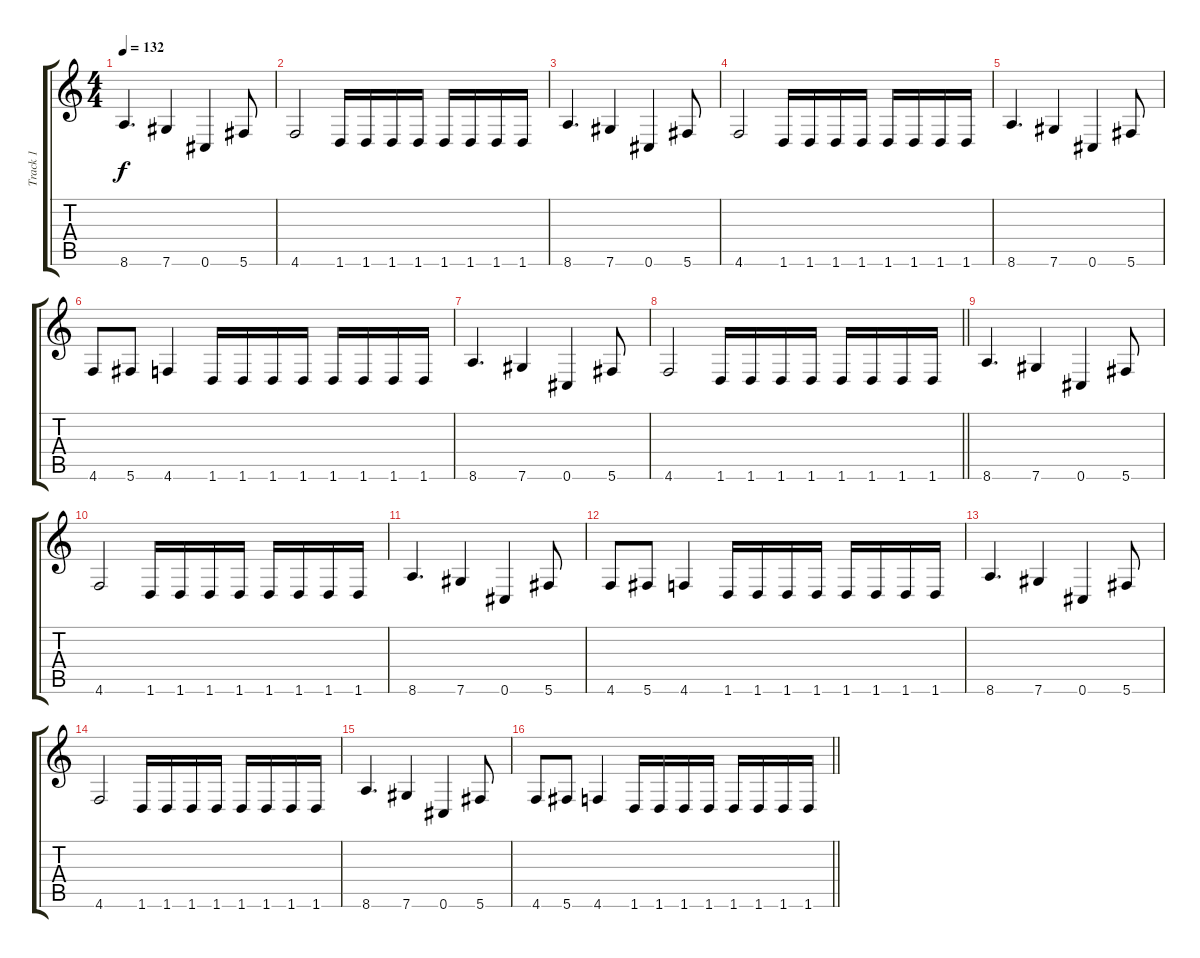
\track ("Track 1" "Track 1") {instrument distortionguitar}
\staff {score tabs}
\tuning (Db4 Ab3 E3 B2 Gb2 Db2) {hide}
\ts (4 4)
\tempo 132
\clef g2
\ks c
8.6.4{d dy f} 7.6.4 0.6.4 5.6.8 |
4.6.2 1.6.16 1.6.16 1.6.16 1.6.16 1.6.16 1.6.16 1.6.16 1.6.16 |
8.6.4{d} 7.6.4 0.6.4 5.6.8 |
4.6.2 1.6.16 1.6.16 1.6.16 1.6.16 1.6.16 1.6.16 1.6.16 1.6.16 |
8.6.4{d} 7.6.4 0.6.4 5.6.8 |
4.6.8 5.6.8 4.6.4 1.6.16 1.6.16 1.6.16 1.6.16 1.6.16 1.6.16 1.6.16 1.6.16 |
8.6.4{d} 7.6.4 0.6.4 5.6.8 |
\barLineRight lightlight
4.6.2 1.6.16 1.6.16 1.6.16 1.6.16 1.6.16 1.6.16 1.6.16 1.6.16 |
8.6.4{d} 7.6.4 0.6.4 5.6.8 |
4.6.2 1.6.16 1.6.16 1.6.16 1.6.16 1.6.16 1.6.16 1.6.16 1.6.16 |
8.6.4{d} 7.6.4 0.6.4 5.6.8 |
4.6.8 5.6.8 4.6.4 1.6.16 1.6.16 1.6.16 1.6.16 1.6.16 1.6.16 1.6.16 1.6.16 |
8.6.4{d} 7.6.4 0.6.4 5.6.8 |
4.6.2 1.6.16 1.6.16 1.6.16 1.6.16 1.6.16 1.6.16 1.6.16 1.6.16 |
8.6.4{d} 7.6.4 0.6.4 5.6.8 |
\barLineRight lightlight
4.6.8 5.6.8 4.6.4 1.6.16 1.6.16 1.6.16 1.6.16 1.6.16 1.6.16 1.6.16 1.6.16
